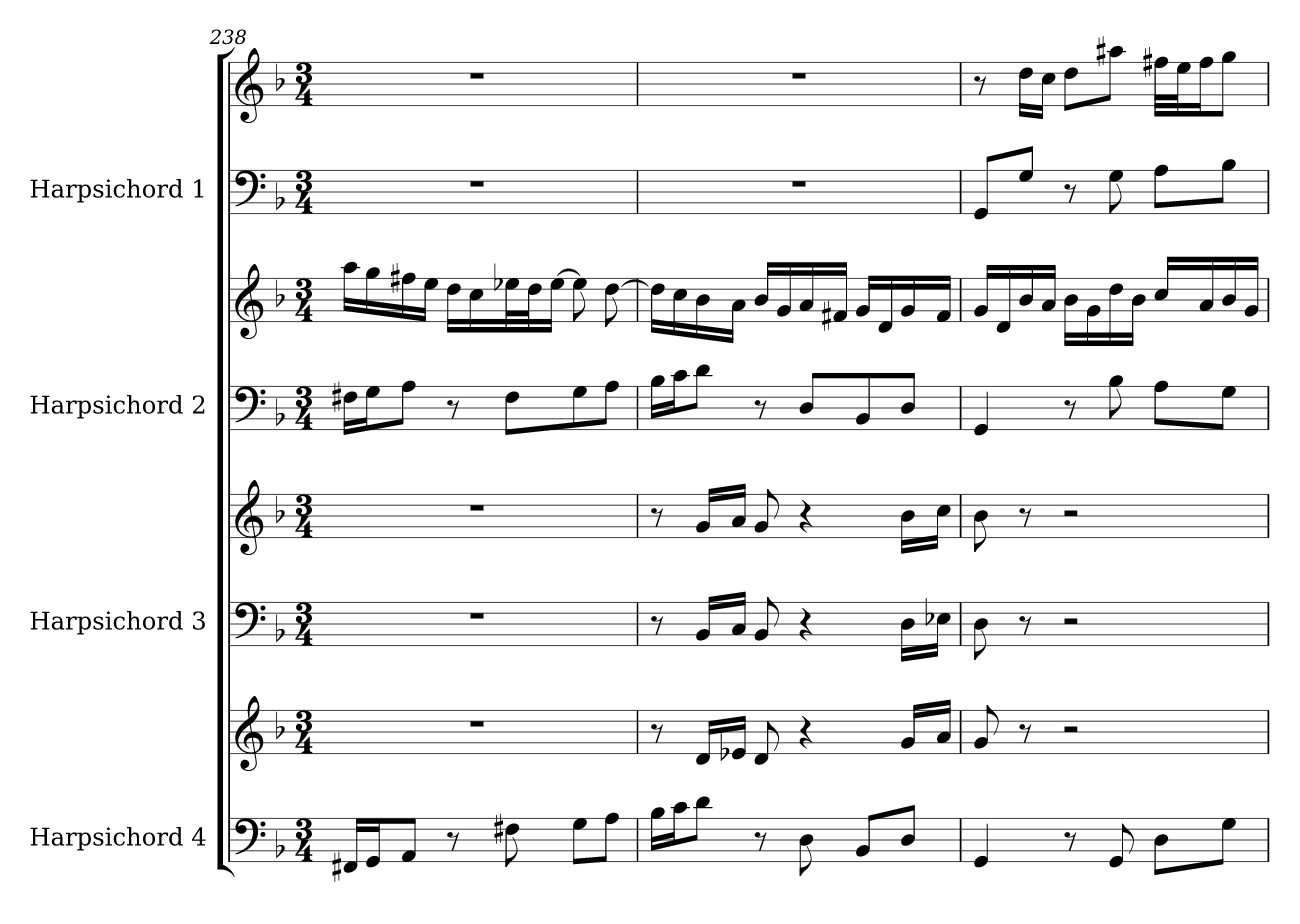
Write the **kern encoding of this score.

**kern	**kern	**kern	**kern	**kern	**kern	**kern	**kern
*part4	*part4	*part3	*part3	*part2	*part2	*part1	*part1
*staff8	*staff7	*staff6	*staff5	*staff4	*staff3	*staff2	*staff1
*I"Harpsichord 4	*	*I"Harpsichord 3	*	*I"Harpsichord 2	*	*I"Harpsichord 1	*
*I'Hp	*	*I'Hp	*	*I'Hp	*	*I'Hp	*
*clefF4	*clefG2	*clefF4	*clefG2	*clefF4	*clefG2	*clefF4	*clefG2
*k[b-]	*k[b-]	*k[b-]	*k[b-]	*k[b-]	*k[b-]	*k[b-]	*k[b-]
*M3/4	*M3/4	*M3/4	*M3/4	*M3/4	*M3/4	*M3/4	*M3/4
=238	=238	=238	=238	=238	=238	=238	=238
16FF#X/LL	2.r	2.r	2.r	16F#X\LL	16aa\LL	2.r	2.r
16GG/J	.	.	.	16G\J	16gg\	.	.
8AA/J	.	.	.	8A\J	16ff#X\	.	.
.	.	.	.	.	16ee\JJ	.	.
8r	.	.	.	8r	16dd\LL	.	.
.	.	.	.	.	16cc\	.	.
8F#X\	.	.	.	8F#\L	32ee-X\L	.	.
.	.	.	.	.	32dd\J	.	.
.	.	.	.	.	[16ee-\JJ	.	.
8G\L	.	.	.	8G\	8ee-\]	.	.
8A\J	.	.	.	8A\J	[8dd\	.	.
=239	=239	=239	=239	=239	=239	=239	=239
16B-\LL	8r	8r	8r	16B-\LL	16dd\LL]	2.r	2.r
16c\J	.	.	.	16c\J	16cc\	.	.
8d\J	16d/LL	16BB-/LL	16g/LL	8d\J	16b-\	.	.
.	16e-X/JJ	16C/JJ	16a/JJ	.	16a\JJ	.	.
8r	8d/	8BB-/	8g/	8r	16b-/LL	.	.
.	.	.	.	.	16g/	.	.
8D\	4r	4r	4r	8D/L	16a/	.	.
.	.	.	.	.	16f#X/JJ	.	.
8BB-/L	.	.	.	8BB-/	16g/LL	.	.
.	.	.	.	.	16d/	.	.
8D/J	16g/LL	16D\LL	16b-\LL	8D/J	16g/	.	.
.	16a/JJ	16E-X\JJ	16cc\JJ	.	16f#/JJ	.	.
!!LO:PB:g=z
=240	=240	=240	=240	=240	=240	=240	=240
4GG/	8g/	8D\	8b-\	4GG/	16g/LL	8GG/L	8r
.	.	.	.	.	16d/	.	.
.	8r	8r	8r	.	16b-/	8G/J	16dd\LL
.	.	.	.	.	16a/JJ	.	16cc\JJ
8r	2r	2r	2r	8r	16b-\LL	8r	8dd\L
.	.	.	.	.	16g\	.	.
8GG/	.	.	.	8B-\	16dd\	8G\	8aa#X\J
.	.	.	.	.	16b-\JJ	.	.
8D\L	.	.	.	8A\L	16cc/LL	8A\L	32ff#X\LLL
.	.	.	.	.	.	.	32ee\J
.	.	.	.	.	16a/	.	16ff#\J
8G\J	.	.	.	8G\J	16b-/	8B-\J	8gg\J
.	.	.	.	.	16g/JJ	.	.
=	=	=	=	=	=	=	=
*-	*-	*-	*-	*-	*-	*-	*-
